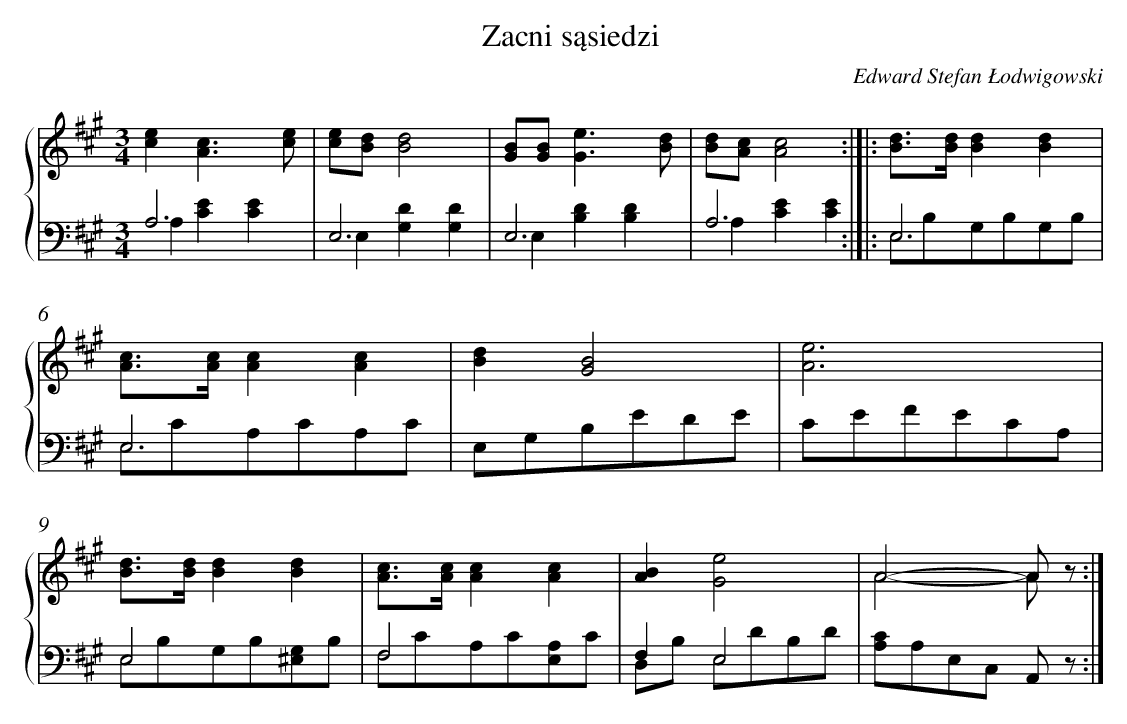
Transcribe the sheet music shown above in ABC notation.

X:1
T: Zacni sąsiedzi
C: Edward Stefan Łodwigowski
L: 1/8
M: 3/4
%%staves {1 2}
V: 1 clef=treble
V: 2 clef=bass
K: A
[V:1] [e2c2][c3A3][ec] |
[V:2] A,6 & A,2[E2C2][E2C2] |
[V:1] [ec][dB][d4B4] |
[V:2] E,6 & E,2[D2G,2][D2G,2] |
[V:1] [BG][B2G2]<[e2G2][dB] |
[V:2] E,6 & E,2[D2B,2][D2B,2] |
[V:1] [dB][cA][c4A4] :|]|:
[V:2] A,6 & A,2[E2C2][E2C2] :|]|:
[V:1] [dB]>[dB][d2B2][d2B2] |
[V:2] E,6 & E,B,G,B,G,B, |
[V:1] [cA]>[cA][c2A2][c2A2] |
[V:2] E,6 & E,CA,CA,C |
[V:1] [d2B2][B4G4] |
[V:2] E,G,B,EDE |
[V:1] [e6A6] |
[V:2] CEFECA, |
[V:1] [dB]>[dB][d2B2][d2B2] |
[V:2] E,4x2 & E,B,G,B,[G,^E,]B, |
[V:1] [cA]>[cA][c2A2][c2A2] |
[V:2] F,4x2 & F,CA,C[A,E,]C |
[V:1] [B2A2][e4G4] |
[V:2] F,2E,4 & D,B, E,DB,D |
[V:1] A4-A z & A4-A x :|]
[V:2] [CA,]A,E,C, A,, z :|]
